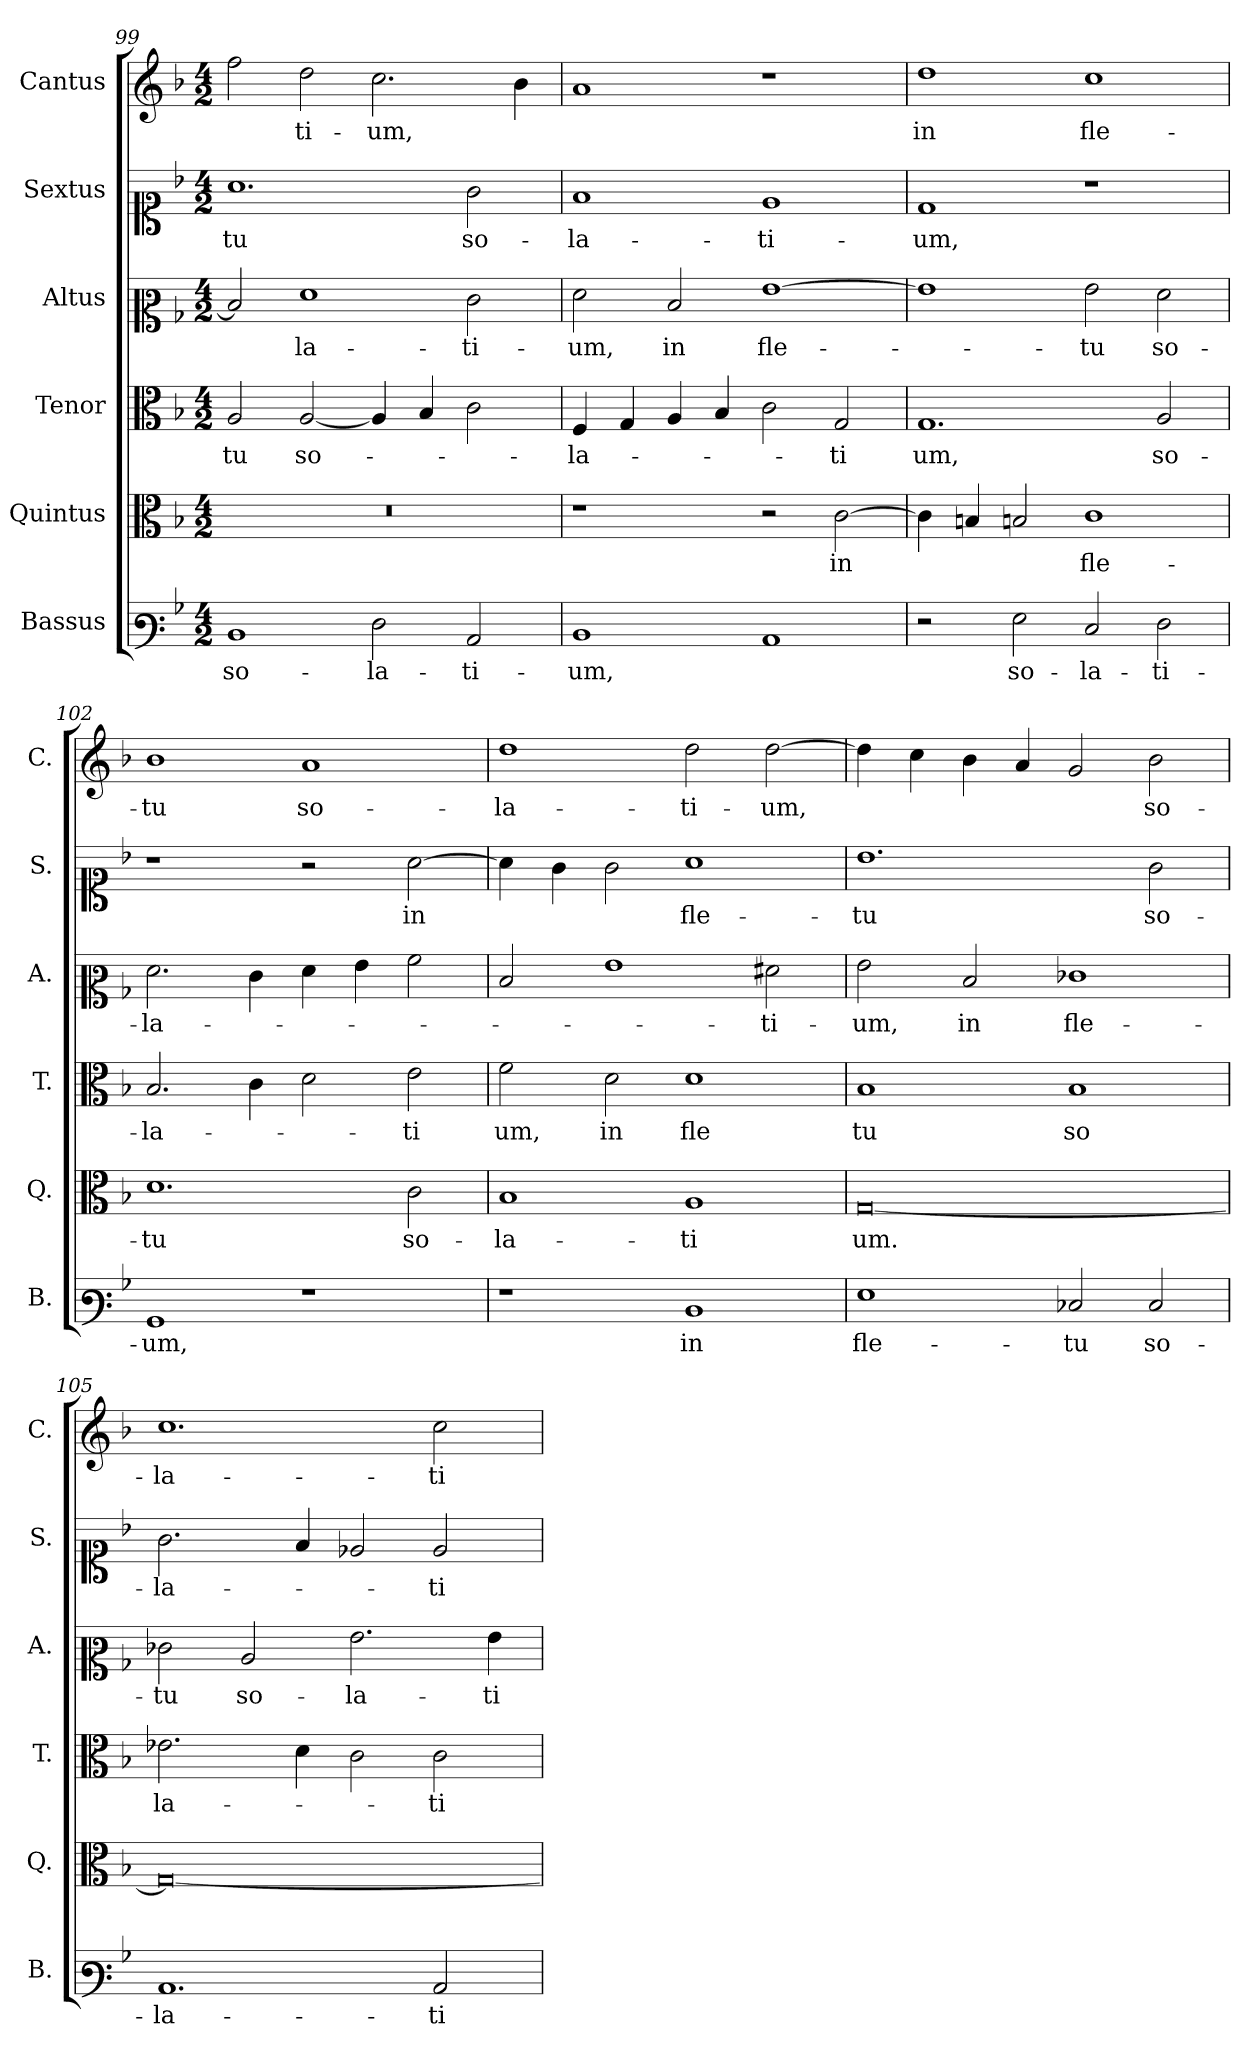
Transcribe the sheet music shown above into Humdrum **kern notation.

**kern	**text	**kern	**text	**kern	**text	**kern	**text	**kern	**text	**kern	**text
*part6	*part6	*part5	*part5	*part4	*part4	*part3	*part3	*part2	*part2	*part1	*part1
*staff6	*staff6	*staff5	*staff5	*staff4	*staff4	*staff3	*staff3	*staff2	*staff2	*staff1	*staff1
*I"Bassus	*	*I"Quintus	*	*I"Tenor	*	*I"Altus	*	*I"Sextus	*	*I"Cantus	*
*I'B.	*	*I'Q.	*	*I'T.	*	*I'A.	*	*I'S.	*	*I'C.	*
*clefF3	*	*clefC3	*	*clefC3	*	*clefC2	*	*clefC1	*	*clefG2	*
*k[b-]	*	*k[b-]	*	*k[b-]	*	*k[b-]	*	*k[b-]	*	*k[b-]	*
*M4/2	*	*M4/2	*	*M4/2	*	*M4/2	*	*M4/2	*	*M4/2	*
=99	=99	=99	=99	=99	=99	=99	=99	=99	=99	=99	=99
!	!LO:LY:b	!	!	!	!LO:LY:b	!	!	!	!LO:LY:b	!	!
1D	so-	0r	.	2A/	tu	2d/]	.	1.a	-tu	2ff\	.
!	!	!	!	!	!LO:LY:b	!	!LO:LY:b	!	!	!	!LO:LY:b
.	.	.	.	[2A/	so-	1f	la-	.	.	2dd\	-ti-
!	!LO:LY:b	!	!	!	!	!	!	!	!	!	!LO:LY:b
2F\	-la-	.	.	4A/]	.	.	.	.	.	2.cc\	-um,
.	.	.	.	4B-/	.	.	.	.	.	.	.
!	!LO:LY:b	!	!	!	!	!	!LO:LY:b	!	!LO:LY:b	!	!
2C/	-ti-	.	.	2c\	.	2e\	-ti-	2g\	so-	.	.
.	.	.	.	.	.	.	.	.	.	4b-\	.
=100	=100	=100	=100	=100	=100	=100	=100	=100	=100	=100	=100
!	!LO:LY:b	!	!	!	!LO:LY:b	!	!LO:LY:b	!	!LO:LY:b	!	!
1D	-um,	1r	.	4F/	-la-	2f\	-um,	1f	-la-	1a	.
.	.	.	.	4G/	.	.	.	.	.	.	.
!	!	!	!	!	!	!	!LO:LY:b	!	!	!	!
.	.	.	.	4A/	.	2d/	in	.	.	.	.
.	.	.	.	4B-/	.	.	.	.	.	.	.
!	!	!	!	!	!	!	!LO:LY:b	!	!LO:LY:b	!	!
1C	.	2r	.	2c\	.	[1g	fle-	1e	-ti-	1r	.
!	!	!	!LO:LY:b	!	!LO:LY:b	!	!	!	!	!	!
.	.	[2c\	in	2G/	ti	.	.	.	.	.	.
=101	=101	=101	=101	=101	=101	=101	=101	=101	=101	=101	=101
!	!	!	!	!	!LO:LY:b	!	!	!	!LO:LY:b	!	!LO:LY:b
2r	.	4c\]	.	1.G	um,	1g]	.	1d	-um,	1dd	in
.	.	4Bn/	.	.	.	.	.	.	.	.	.
!	!LO:LY:b	!	!	!	!	!	!	!	!	!	!
2G\	so-	2Bn/	.	.	.	.	.	.	.	.	.
!	!LO:LY:b	!	!LO:LY:b	!	!	!	!LO:LY:b	!	!	!	!LO:LY:b
2E/	-la-	1c	fle-	.	.	2g\	-tu	1r	.	1cc	fle-
!	!LO:LY:b	!	!	!	!LO:LY:b	!	!LO:LY:b	!	!	!	!
2F\	-ti-	.	.	2A/	so-	2f\	so-	.	.	.	.
=102	=102	=102	=102	=102	=102	=102	=102	=102	=102	=102	=102
!	!LO:LY:b	!	!LO:LY:b	!	!LO:LY:b	!	!LO:LY:b	!	!	!	!LO:LY:b
1BB-	-um,	1.d	-tu	2.B-/	-la-	2.f\	-la-	1r	.	1b-	-tu
.	.	.	.	4c\	.	4e\	.	.	.	.	.
!	!	!	!	!	!	!	!	!	!	!	!LO:LY:b
1r	.	.	.	2d\	.	4f\	.	2r	.	1a	so-
.	.	.	.	.	.	4g\	.	.	.	.	.
!	!	!	!LO:LY:b	!	!LO:LY:b	!	!	!	!LO:LY:b	!	!
.	.	2c\	so-	2e\	ti	2a\	.	[2a\	in	.	.
=103	=103	=103	=103	=103	=103	=103	=103	=103	=103	=103	=103
!	!	!	!LO:LY:b	!	!LO:LY:b	!	!	!	!	!	!LO:LY:b
1r	.	1B-	-la-	2f\	um,	2d/	.	4a\]	.	1dd	-la-
.	.	.	.	.	.	.	.	4g\	.	.	.
!	!	!	!	!	!LO:LY:b	!	!	!	!	!	!
.	.	.	.	2d\	in	1g	.	2g\	.	.	.
!	!LO:LY:b	!	!LO:LY:b	!	!LO:LY:b	!	!	!	!LO:LY:b	!	!LO:LY:b
1D	in	1A	ti	1d	fle	.	.	1a	fle-	2dd\	-ti-
!	!	!	!	!	!	!	!LO:LY:b	!	!	!	!LO:LY:b
.	.	.	.	.	.	2f#X\	-ti-	.	.	[2dd\	-um,
!!LO:PB:g=z
=104	=104	=104	=104	=104	=104	=104	=104	=104	=104	=104	=104
!	!LO:LY:b	!	!LO:LY:b	!	!LO:LY:b	!	!LO:LY:b	!	!LO:LY:b	!	!
1G	fle-	[0G	-um.	1B-	tu	2g\	um,	1.b-	-tu	4dd\]	.
.	.	.	.	.	.	.	.	.	.	4cc\	.
!	!	!	!	!	!	!	!LO:LY:b	!	!	!	!
.	.	.	.	.	.	2d/	in	.	.	4b-\	.
.	.	.	.	.	.	.	.	.	.	4a/	.
!	!LO:LY:b	!	!	!	!LO:LY:b	!	!LO:LY:b	!	!	!	!
2E-X/	-tu	.	.	1B-	so	1e-X	fle-	.	.	2g/	.
!	!LO:LY:b	!	!	!	!	!	!	!	!LO:LY:b	!	!LO:LY:b
2E-/	so-	.	.	.	.	.	.	2g\	so-	2b-\	so-
=105	=105	=105	=105	=105	=105	=105	=105	=105	=105	=105	=105
!	!LO:LY:b	!	!	!	!LO:LY:b	!	!LO:LY:b	!	!LO:LY:b	!	!LO:LY:b
1.C	-la-	0G_	.	2.e-X\	-la-	2e-X\	-tu	2.g\	-la-	1.cc	-la-
!	!	!	!	!	!	!	!LO:LY:b	!	!	!	!
.	.	.	.	.	.	2c/	so-	.	.	.	.
.	.	.	.	4d\	.	.	.	4f/	.	.	.
!	!	!	!	!	!	!	!LO:LY:b	!	!	!	!
.	.	.	.	2c\	.	2.g\	-la-	2e-X/	.	.	.
!	!LO:LY:b	!	!	!	!LO:LY:b	!	!	!	!LO:LY:b	!	!LO:LY:b
2C/	-ti-	.	.	2c\	ti	.	.	2e-/	-ti-	2cc\	-ti-
!	!	!	!	!	!	!	!LO:LY:b	!	!	!	!
.	.	.	.	.	.	4g\	-ti-	.	.	.	.
=	=	=	=	=	=	=	=	=	=	=	=
*-	*-	*-	*-	*-	*-	*-	*-	*-	*-	*-	*-
